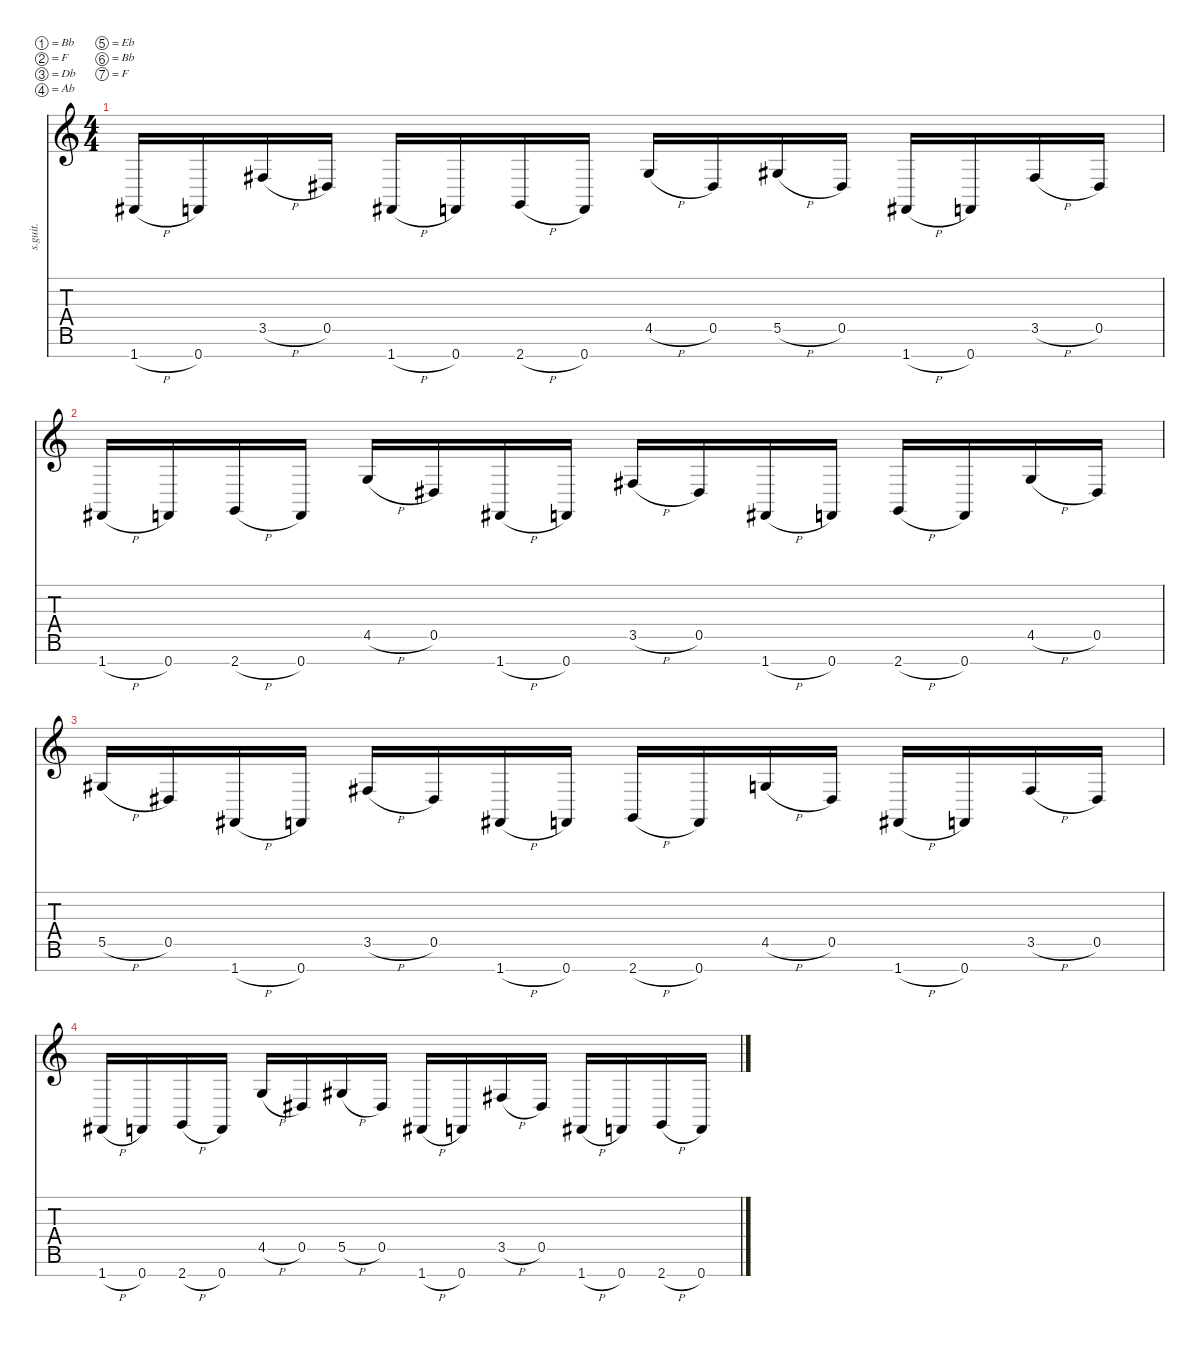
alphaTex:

\defaultSystemsLayout 4
\hideDynamics
\bracketExtendMode nobrackets
\track ("Rhythm" "s.guit.") {instrument distortionguitar}
\staff {score tabs}
\tuning (Bb3 F3 Db3 Ab2 Eb2 Bb1 F1)
\ts (4 4)
\tempo (133 hide)
\clef g2
\ks c
1.7{h acc #}.16{lyrics (0 "") lyrics (1 "") lyrics (2 "") lyrics (3 "") lyrics (4 "") dy f} 0.7.16{lyrics (0 "") lyrics (1 "") lyrics (2 "") lyrics (3 "") lyrics (4 "")} 3.5{h acc #}.16{lyrics (0 "") lyrics (1 "") lyrics (2 "") lyrics (3 "") lyrics (4 "")} 0.5{acc #}.16{lyrics (0 "") lyrics (1 "") lyrics (2 "") lyrics (3 "") lyrics (4 "")} 1.7{h acc #}.16{lyrics (0 "") lyrics (1 "") lyrics (2 "") lyrics (3 "") lyrics (4 "")} 0.7.16{lyrics (0 "") lyrics (1 "") lyrics (2 "") lyrics (3 "") lyrics (4 "")} 2.7{h}.16{lyrics (0 "") lyrics (1 "") lyrics (2 "") lyrics (3 "") lyrics (4 "")} 0.7.16{lyrics (0 "") lyrics (1 "") lyrics (2 "") lyrics (3 "") lyrics (4 "")} 4.5{h}.16{lyrics (0 "") lyrics (1 "") lyrics (2 "") lyrics (3 "") lyrics (4 "")} 0.5{acc #}.16{lyrics (0 "") lyrics (1 "") lyrics (2 "") lyrics (3 "") lyrics (4 "")} 5.5{h acc #}.16{lyrics (0 "") lyrics (1 "") lyrics (2 "") lyrics (3 "") lyrics (4 "")} 0.5{acc #}.16{lyrics (0 "") lyrics (1 "") lyrics (2 "") lyrics (3 "") lyrics (4 "")} 1.7{h acc #}.16{lyrics (0 "") lyrics (1 "") lyrics (2 "") lyrics (3 "") lyrics (4 "")} 0.7.16{lyrics (0 "") lyrics (1 "") lyrics (2 "") lyrics (3 "") lyrics (4 "")} 3.5{h acc #}.16{lyrics (0 "") lyrics (1 "") lyrics (2 "") lyrics (3 "") lyrics (4 "")} 0.5{acc #}.16{lyrics (0 "") lyrics (1 "") lyrics (2 "") lyrics (3 "") lyrics (4 "")} |
1.7{h acc #}.16{lyrics (0 "") lyrics (1 "") lyrics (2 "") lyrics (3 "") lyrics (4 "")} 0.7.16{lyrics (0 "") lyrics (1 "") lyrics (2 "") lyrics (3 "") lyrics (4 "")} 2.7{h}.16{lyrics (0 "") lyrics (1 "") lyrics (2 "") lyrics (3 "") lyrics (4 "")} 0.7.16{lyrics (0 "") lyrics (1 "") lyrics (2 "") lyrics (3 "") lyrics (4 "")} 4.5{h}.16{lyrics (0 "") lyrics (1 "") lyrics (2 "") lyrics (3 "") lyrics (4 "")} 0.5{acc #}.16{lyrics (0 "") lyrics (1 "") lyrics (2 "") lyrics (3 "") lyrics (4 "")} 1.7{h acc #}.16{lyrics (0 "") lyrics (1 "") lyrics (2 "") lyrics (3 "") lyrics (4 "")} 0.7.16{lyrics (0 "") lyrics (1 "") lyrics (2 "") lyrics (3 "") lyrics (4 "")} 3.5{h acc #}.16{lyrics (0 "") lyrics (1 "") lyrics (2 "") lyrics (3 "") lyrics (4 "")} 0.5{acc #}.16{lyrics (0 "") lyrics (1 "") lyrics (2 "") lyrics (3 "") lyrics (4 "")} 1.7{h acc #}.16{lyrics (0 "") lyrics (1 "") lyrics (2 "") lyrics (3 "") lyrics (4 "")} 0.7.16{lyrics (0 "") lyrics (1 "") lyrics (2 "") lyrics (3 "") lyrics (4 "")} 2.7{h}.16{lyrics (0 "") lyrics (1 "") lyrics (2 "") lyrics (3 "") lyrics (4 "")} 0.7.16{lyrics (0 "") lyrics (1 "") lyrics (2 "") lyrics (3 "") lyrics (4 "")} 4.5{h}.16{lyrics (0 "") lyrics (1 "") lyrics (2 "") lyrics (3 "") lyrics (4 "")} 0.5{acc #}.16{lyrics (0 "") lyrics (1 "") lyrics (2 "") lyrics (3 "") lyrics (4 "")} |
5.5{h acc #}.16{lyrics (0 "") lyrics (1 "") lyrics (2 "") lyrics (3 "") lyrics (4 "")} 0.5{acc #}.16{lyrics (0 "") lyrics (1 "") lyrics (2 "") lyrics (3 "") lyrics (4 "")} 1.7{h acc #}.16{lyrics (0 "") lyrics (1 "") lyrics (2 "") lyrics (3 "") lyrics (4 "")} 0.7.16{lyrics (0 "") lyrics (1 "") lyrics (2 "") lyrics (3 "") lyrics (4 "")} 3.5{h acc #}.16{lyrics (0 "") lyrics (1 "") lyrics (2 "") lyrics (3 "") lyrics (4 "")} 0.5{acc #}.16{lyrics (0 "") lyrics (1 "") lyrics (2 "") lyrics (3 "") lyrics (4 "")} 1.7{h acc #}.16{lyrics (0 "") lyrics (1 "") lyrics (2 "") lyrics (3 "") lyrics (4 "")} 0.7.16{lyrics (0 "") lyrics (1 "") lyrics (2 "") lyrics (3 "") lyrics (4 "")} 2.7{h}.16{lyrics (0 "") lyrics (1 "") lyrics (2 "") lyrics (3 "") lyrics (4 "")} 0.7.16{lyrics (0 "") lyrics (1 "") lyrics (2 "") lyrics (3 "") lyrics (4 "")} 4.5{h}.16{lyrics (0 "") lyrics (1 "") lyrics (2 "") lyrics (3 "") lyrics (4 "")} 0.5{acc #}.16{lyrics (0 "") lyrics (1 "") lyrics (2 "") lyrics (3 "") lyrics (4 "")} 1.7{h acc #}.16{lyrics (0 "") lyrics (1 "") lyrics (2 "") lyrics (3 "") lyrics (4 "")} 0.7.16{lyrics (0 "") lyrics (1 "") lyrics (2 "") lyrics (3 "") lyrics (4 "")} 3.5{h acc #}.16{lyrics (0 "") lyrics (1 "") lyrics (2 "") lyrics (3 "") lyrics (4 "")} 0.5{acc #}.16{lyrics (0 "") lyrics (1 "") lyrics (2 "") lyrics (3 "") lyrics (4 "")} |
1.7{h acc #}.16{lyrics (0 "") lyrics (1 "") lyrics (2 "") lyrics (3 "") lyrics (4 "")} 0.7.16{lyrics (0 "") lyrics (1 "") lyrics (2 "") lyrics (3 "") lyrics (4 "")} 2.7{h}.16{lyrics (0 "") lyrics (1 "") lyrics (2 "") lyrics (3 "") lyrics (4 "")} 0.7.16{lyrics (0 "") lyrics (1 "") lyrics (2 "") lyrics (3 "") lyrics (4 "")} 4.5{h}.16{lyrics (0 "") lyrics (1 "") lyrics (2 "") lyrics (3 "") lyrics (4 "")} 0.5{acc #}.16{lyrics (0 "") lyrics (1 "") lyrics (2 "") lyrics (3 "") lyrics (4 "")} 5.5{h acc #}.16{lyrics (0 "") lyrics (1 "") lyrics (2 "") lyrics (3 "") lyrics (4 "")} 0.5{acc #}.16{lyrics (0 "") lyrics (1 "") lyrics (2 "") lyrics (3 "") lyrics (4 "")} 1.7{h acc #}.16{lyrics (0 "") lyrics (1 "") lyrics (2 "") lyrics (3 "") lyrics (4 "")} 0.7.16{lyrics (0 "") lyrics (1 "") lyrics (2 "") lyrics (3 "") lyrics (4 "")} 3.5{h acc #}.16{lyrics (0 "") lyrics (1 "") lyrics (2 "") lyrics (3 "") lyrics (4 "")} 0.5{acc #}.16{lyrics (0 "") lyrics (1 "") lyrics (2 "") lyrics (3 "") lyrics (4 "")} 1.7{h acc #}.16{lyrics (0 "") lyrics (1 "") lyrics (2 "") lyrics (3 "") lyrics (4 "")} 0.7.16{lyrics (0 "") lyrics (1 "") lyrics (2 "") lyrics (3 "") lyrics (4 "")} 2.7{h}.16{lyrics (0 "") lyrics (1 "") lyrics (2 "") lyrics (3 "") lyrics (4 "")} 0.7.16{lyrics (0 "") lyrics (1 "") lyrics (2 "") lyrics (3 "") lyrics (4 "")}
